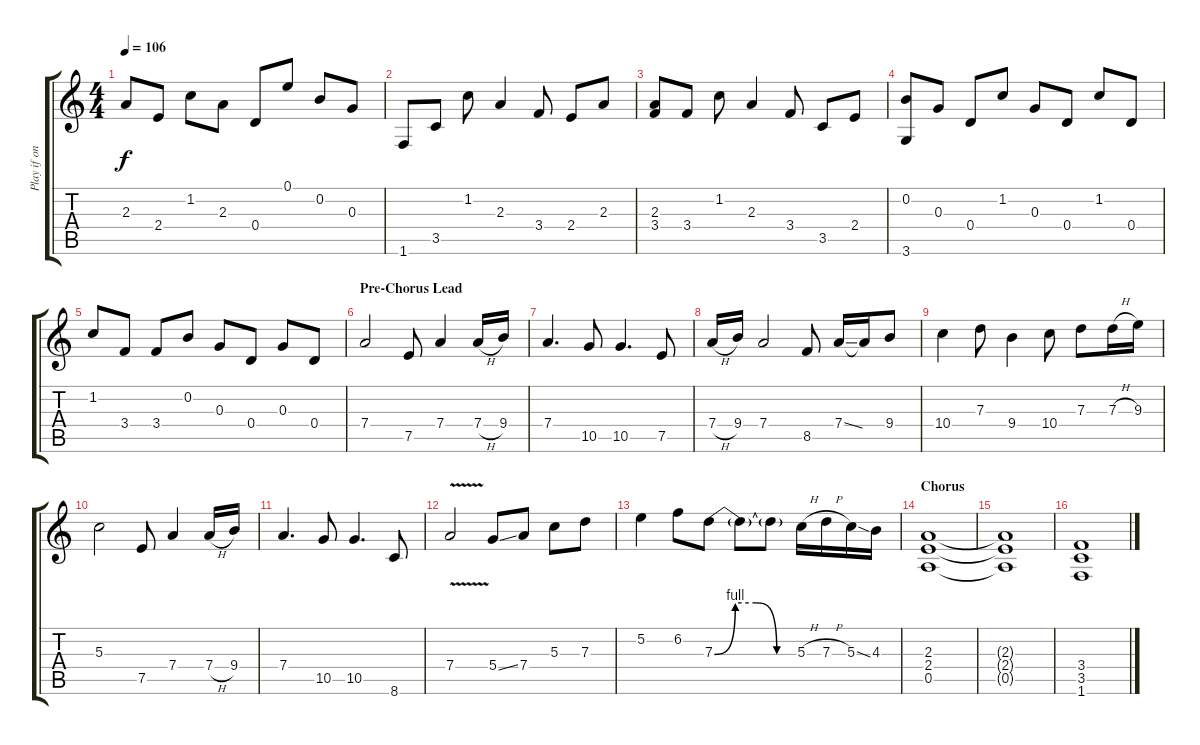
\track ("Play if only one Guitar" "Play if on") {instrument electricguitarjazz}
\staff {score tabs}
\tuning (E4 B3 G3 D3 A2 E2) {hide}
\ts (4 4)
\tempo 106
\clef g2
\ks c
2.3.8{dy f} 2.4.8 1.2.8 2.3.8 0.4.8 0.1.8 0.2.8 0.3.8 |
1.6.8 3.5.8 1.2.8 2.3.4 3.4.8 2.4.8 2.3.8 |
(2.3 3.4).8 3.4.8 1.2.8 2.3.4 3.4.8 3.5.8 2.4.8 |
(0.2 3.6).8 0.3.8 0.4.8 1.2.8 0.3.8 0.4.8 1.2.8 0.4.8 |
1.2.8 3.4.8 3.4.8 0.2.8 0.3.8 0.4.8 0.3.8 0.4.8 |
\section ("" "Pre-Chorus Lead")
7.4.2 7.5.8 7.4.4 7.4{h}.16 9.4.16 |
7.4.4{d} 10.5.8 10.5.4{d} 7.5.8 |
7.4{h}.16 9.4.16 7.4.2 8.5.8 7.4{ss}.16 7.4{t}.16 9.4.8 |
10.4.4 7.3.8 9.4.4 10.4.8 7.3.8 7.3{h}.16 9.3.16 |
5.3.2 7.5.8 7.4.4 7.4{h}.16 9.4.16 |
7.4.4{d} 10.5.8 10.5.4{d} 8.6.8 |
7.4{v}.2 5.4{ss}.8 7.4.8 5.3.8 7.3.8 |
5.2.4 6.2.8 7.3{be (custom 0 0 15 4 30 4 45 0 60 0)}.8 7.3{t}.8 7.3{t}.8 5.3{h}.16 7.3{h}.16 5.3{ss}.16 4.3.16 |
\section ("" "Chorus")
(2.3 2.4 0.5).1 |
(2.3{t} 2.4{t} 0.5{t}).1 |
(3.4 3.5 1.6).1
